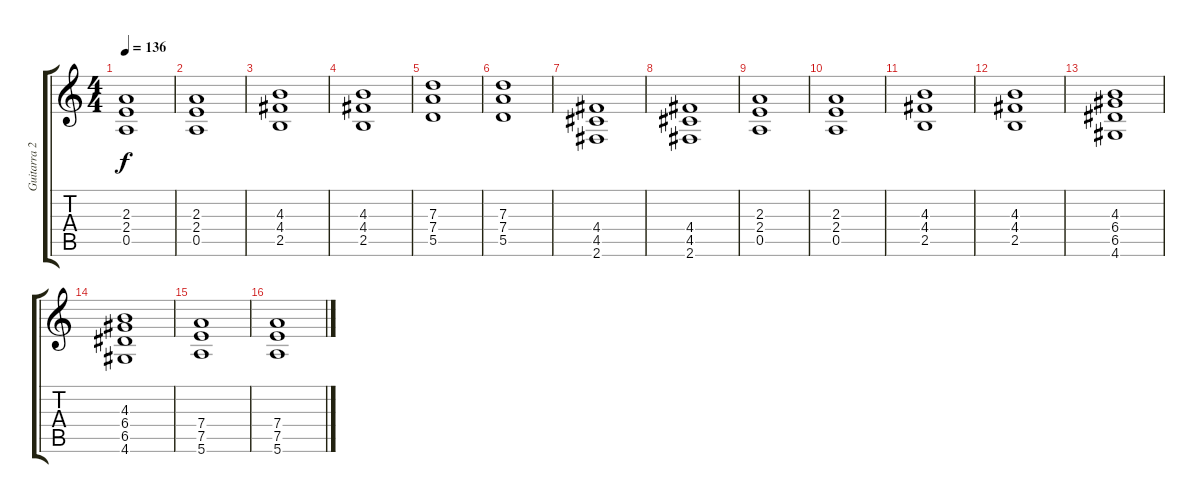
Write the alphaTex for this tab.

\track ("Guitarra 2" "Guitarra 2") {instrument distortionguitar}
\staff {score tabs}
\tuning (E4 B3 G3 D3 A2 E2) {hide}
\ts (4 4)
\tempo 136
\clef g2
\ks c
(2.3 2.4 0.5).1{dy f} |
(2.3 2.4 0.5).1 |
(4.3 4.4 2.5).1 |
(4.3 4.4 2.5).1 |
(7.3 7.4 5.5).1 |
(7.3 7.4 5.5).1 |
(4.4 4.5 2.6).1 |
(4.4 4.5 2.6).1 |
(2.3 2.4 0.5).1 |
(2.3 2.4 0.5).1 |
(4.3 4.4 2.5).1 |
(4.3 4.4 2.5).1 |
(4.3 6.4 6.5 4.6).1 |
(4.3 6.4 6.5 4.6).1 |
(7.4 7.5 5.6).1 |
(7.4 7.5 5.6).1
